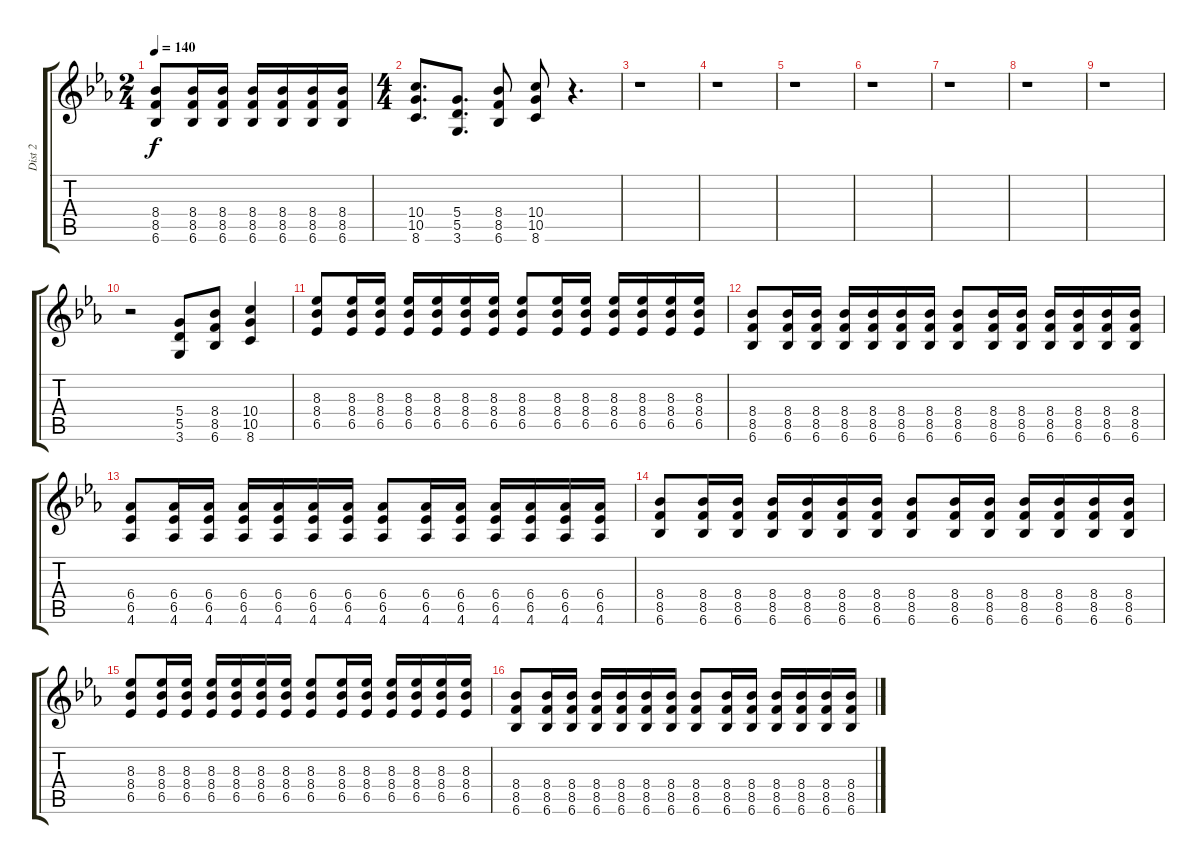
\track ("Dist 2" "Dist 2") {instrument distortionguitar}
\staff {score tabs}
\tuning (E4 B3 G3 D3 A2 E2) {hide}
\ts (2 4)
\tempo 140
\clef g2
\ks eb
(8.4 8.5 6.6).8{dy f} (8.4 8.5 6.6).16 (8.4 8.5 6.6).16 (8.4 8.5 6.6).16 (8.4 8.5 6.6).16 (8.4 8.5 6.6).16 (8.4 8.5 6.6).16 |
\ts (4 4)
(10.4 10.5 8.6).8{d} (5.4 5.5 3.6).8{d} (8.4 8.5 6.6).8 (10.4 10.5 8.6).8 r.4{d} |
r.1 |
r.1 |
r.1 |
r.1 |
r.1 |
r.1 |
r.1 |
r.2 (5.4 5.5 3.6).8 (8.4 8.5 6.6).8 (10.4 10.5 8.6).4 |
(8.3 8.4 6.5).8 (8.3 8.4 6.5).16 (8.3 8.4 6.5).16 (8.3 8.4 6.5).16 (8.3 8.4 6.5).16 (8.3 8.4 6.5).16 (8.3 8.4 6.5).16 (8.3 8.4 6.5).8 (8.3 8.4 6.5).16 (8.3 8.4 6.5).16 (8.3 8.4 6.5).16 (8.3 8.4 6.5).16 (8.3 8.4 6.5).16 (8.3 8.4 6.5).16 |
(8.4 8.5 6.6).8 (8.4 8.5 6.6).16 (8.4 8.5 6.6).16 (8.4 8.5 6.6).16 (8.4 8.5 6.6).16 (8.4 8.5 6.6).16 (8.4 8.5 6.6).16 (8.4 8.5 6.6).8 (8.4 8.5 6.6).16 (8.4 8.5 6.6).16 (8.4 8.5 6.6).16 (8.4 8.5 6.6).16 (8.4 8.5 6.6).16 (8.4 8.5 6.6).16 |
(6.4 6.5 4.6).8 (6.4 6.5 4.6).16 (6.4 6.5 4.6).16 (6.4 6.5 4.6).16 (6.4 6.5 4.6).16 (6.4 6.5 4.6).16 (6.4 6.5 4.6).16 (6.4 6.5 4.6).8 (6.4 6.5 4.6).16 (6.4 6.5 4.6).16 (6.4 6.5 4.6).16 (6.4 6.5 4.6).16 (6.4 6.5 4.6).16 (6.4 6.5 4.6).16 |
(8.4 8.5 6.6).8 (8.4 8.5 6.6).16 (8.4 8.5 6.6).16 (8.4 8.5 6.6).16 (8.4 8.5 6.6).16 (8.4 8.5 6.6).16 (8.4 8.5 6.6).16 (8.4 8.5 6.6).8 (8.4 8.5 6.6).16 (8.4 8.5 6.6).16 (8.4 8.5 6.6).16 (8.4 8.5 6.6).16 (8.4 8.5 6.6).16 (8.4 8.5 6.6).16 |
(8.3 8.4 6.5).8 (8.3 8.4 6.5).16 (8.3 8.4 6.5).16 (8.3 8.4 6.5).16 (8.3 8.4 6.5).16 (8.3 8.4 6.5).16 (8.3 8.4 6.5).16 (8.3 8.4 6.5).8 (8.3 8.4 6.5).16 (8.3 8.4 6.5).16 (8.3 8.4 6.5).16 (8.3 8.4 6.5).16 (8.3 8.4 6.5).16 (8.3 8.4 6.5).16 |
(8.4 8.5 6.6).8 (8.4 8.5 6.6).16 (8.4 8.5 6.6).16 (8.4 8.5 6.6).16 (8.4 8.5 6.6).16 (8.4 8.5 6.6).16 (8.4 8.5 6.6).16 (8.4 8.5 6.6).8 (8.4 8.5 6.6).16 (8.4 8.5 6.6).16 (8.4 8.5 6.6).16 (8.4 8.5 6.6).16 (8.4 8.5 6.6).16 (8.4 8.5 6.6).16
